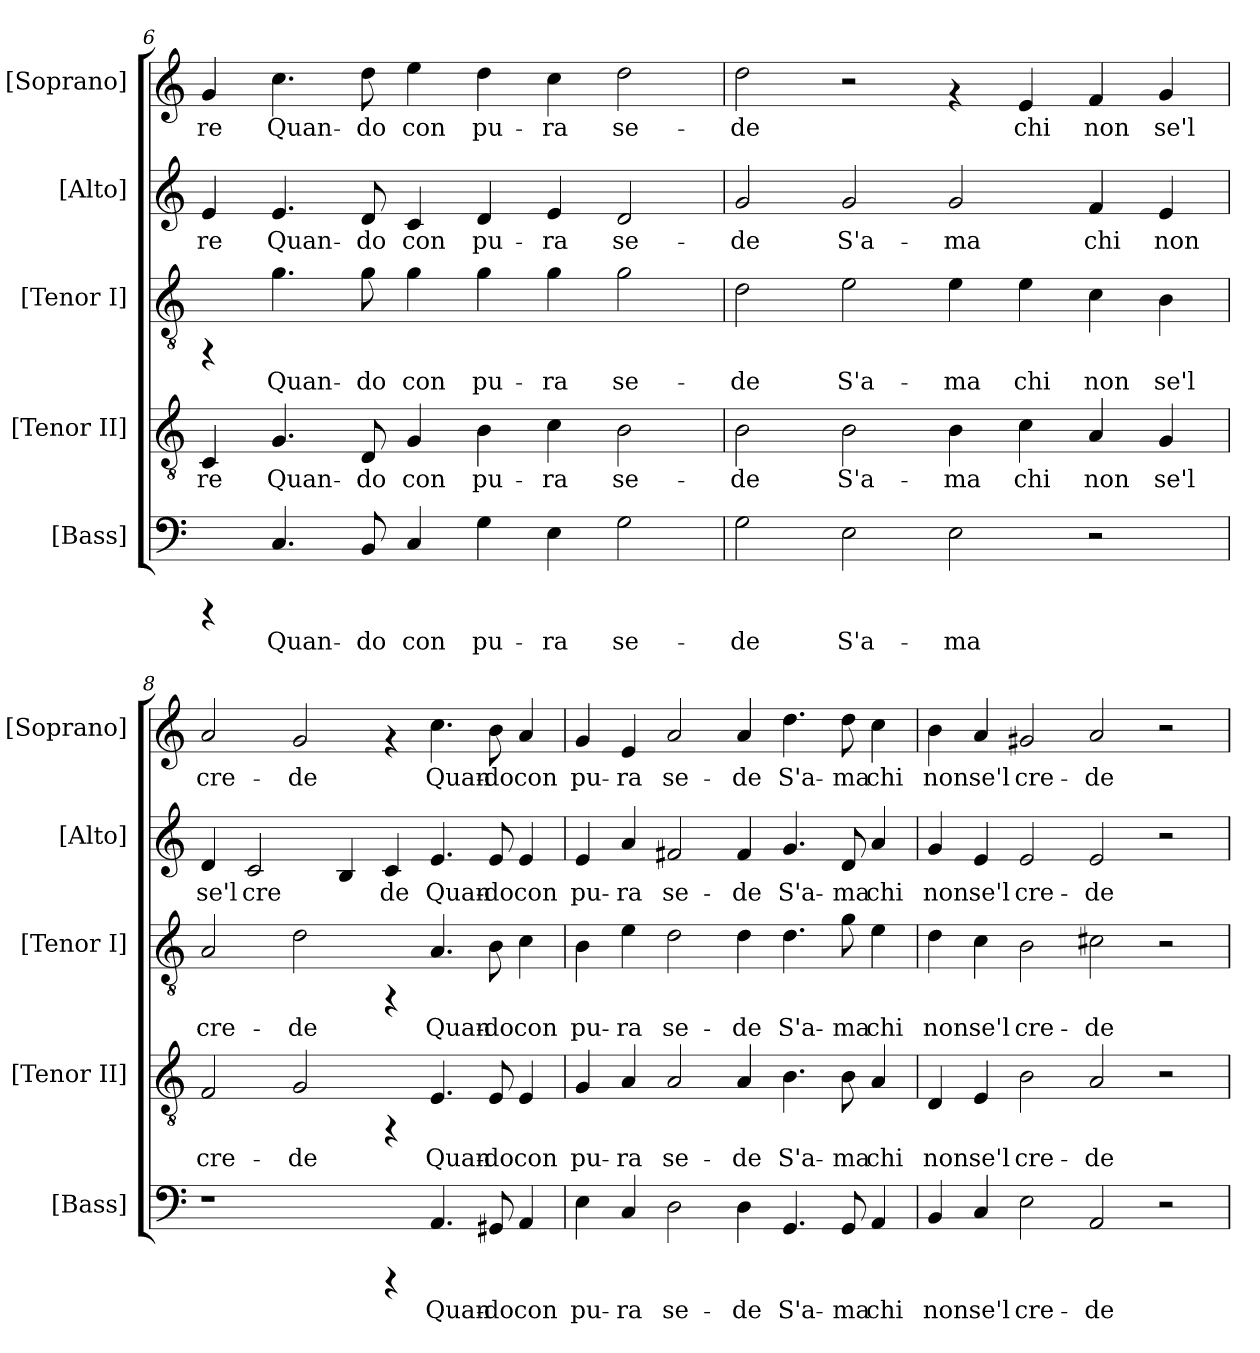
**kern	**text	**kern	**text	**kern	**text	**kern	**text	**kern	**text
*part5	*part5	*part4	*part4	*part3	*part3	*part2	*part2	*part1	*part1
*staff5	*staff5	*staff4	*staff4	*staff3	*staff3	*staff2	*staff2	*staff1	*staff1
*I"[Bass]	*	*I"[Tenor II]	*	*I"[Tenor I]	*	*I"[Alto]	*	*I"[Soprano]	*
*I'[Bass]	*	*I'[Tenor II]	*	*I'[Tenor I]	*	*I'[Alto]	*	*I'[Soprano]	*
*clefF4	*	*clefGv2	*	*clefGv2	*	*clefG2	*	*clefG2	*
*k[]	*	*k[]	*	*k[]	*	*k[]	*	*k[]	*
*C:	*	*C:	*	*C:	*	*C:	*	*C:	*
=6	=6	=6	=6	=6	=6	=6	=6	=6	=6
!	!	!	!LO:LY:b:rj	!	!	!	!LO:LY:b:rj	!	!LO:LY:b:rj
4rCCC	.	4C/	-re	4rFF	.	4e/	-re	4g/	-re
!	!LO:LY:b:rj	!	!LO:LY:b:rj	!	!LO:LY:b:rj	!	!LO:LY:b:rj	!	!LO:LY:b:rj
4.C/	Quan-	4.G/	Quan-	4.g\	Quan-	4.e/	Quan-	4.cc\	Quan-
!	!LO:LY:b:rj	!	!LO:LY:b:rj	!	!LO:LY:b:rj	!	!LO:LY:b:rj	!	!LO:LY:b:rj
8BB/	-do	8D/	-do	8g\	-do	8d/	-do	8dd\	-do
!	!LO:LY:b:rj	!	!LO:LY:b:rj	!	!LO:LY:b:rj	!	!LO:LY:b:rj	!	!LO:LY:b:rj
4C/	con	4G/	con	4g\	con	4c/	con	4ee\	con
!	!LO:LY:b:rj	!	!LO:LY:b:rj	!	!LO:LY:b:rj	!	!LO:LY:b:rj	!	!LO:LY:b:rj
4G\	pu-	4B\	pu-	4g\	pu-	4d/	pu-	4dd\	pu-
!	!LO:LY:b:rj	!	!LO:LY:b:rj	!	!LO:LY:b:rj	!	!LO:LY:b:rj	!	!LO:LY:b:rj
4E\	-ra	4c\	-ra	4g\	-ra	4e/	-ra	4cc\	-ra
!	!LO:LY:b:rj	!	!LO:LY:b:rj	!	!LO:LY:b:rj	!	!LO:LY:b:rj	!	!LO:LY:b:rj
2G\	se-	2B\	se-	2g\	se-	2d/	se-	2dd\	se-
!!LO:PB:g=z
=7	=7	=7	=7	=7	=7	=7	=7	=7	=7
!	!LO:LY:b:rj	!	!LO:LY:b:rj	!	!LO:LY:b:rj	!	!LO:LY:b:rj	!	!LO:LY:b:rj
2G\	-de	2B\	-de	2d\	-de	2g/	-de	2dd\	-de
!	!LO:LY:b:rj	!	!LO:LY:b:rj	!	!LO:LY:b:rj	!	!LO:LY:b:rj	!	!
2E\	S'a-	2B\	S'a-	2e\	S'a-	2g/	S'a-	2r	.
!	!LO:LY:b:rj	!	!LO:LY:b:rj	!	!LO:LY:b:rj	!	!LO:LY:b:rj	!	!
2E\	-ma	4B\	-ma	4e\	-ma	2g/	-ma	4rf	.
!	!	!	!LO:LY:b:rj	!	!LO:LY:b:rj	!	!	!	!LO:LY:b:rj
.	.	4c\	chi	4e\	chi	.	.	4e/	chi
!	!	!	!LO:LY:b:rj	!	!LO:LY:b:rj	!	!LO:LY:b:rj	!	!LO:LY:b:rj
2r	.	4A/	non	4c\	non	4f/	chi	4f/	non
!	!	!	!LO:LY:b:rj	!	!LO:LY:b:rj	!	!LO:LY:b:rj	!	!LO:LY:b:rj
.	.	4G/	se'l	4B\	se'l	4e/	non	4g/	se'l
=8	=8	=8	=8	=8	=8	=8	=8	=8	=8
!	!	!	!LO:LY:b:rj	!	!LO:LY:b:rj	!	!LO:LY:b:rj	!	!LO:LY:b:rj
1r	.	2F/	cre-	2A/	cre-	4d/	se'l	2a/	cre-
!	!	!	!	!	!	!	!LO:LY:b:rj	!	!
.	.	.	.	.	.	2c/	cre-	.	.
!	!	!	!LO:LY:b:rj	!	!LO:LY:b:rj	!	!	!	!LO:LY:b:rj
.	.	2G/	-de	2d\	-de	.	.	2g/	-de
!	!	!	!	!	!	!	!LO:LY:b:rj	!	!
.	.	.	.	.	.	4B/	--	.	.
!	!	!	!	!	!	!	!LO:LY:b:rj	!	!
4rCCC	.	4rFF	.	4rFF	.	4c/	-de	4rf	.
!	!LO:LY:b:rj	!	!LO:LY:b:rj	!	!LO:LY:b:rj	!	!LO:LY:b:rj	!	!LO:LY:b:rj
4.AA/	Quan-	4.E/	Quan-	4.A/	Quan-	4.e/	Quan-	4.cc\	Quan-
!	!LO:LY:b:rj	!	!LO:LY:b:rj	!	!LO:LY:b:rj	!	!LO:LY:b:rj	!	!LO:LY:b:rj
8GG#X/	-do	8E/	-do	8B\	-do	8e/	-do	8b\	-do
!	!LO:LY:b:rj	!	!LO:LY:b:rj	!	!LO:LY:b:rj	!	!LO:LY:b:rj	!	!LO:LY:b:rj
4AA/	con	4E/	con	4c\	con	4e/	con	4a/	con
=9	=9	=9	=9	=9	=9	=9	=9	=9	=9
!	!LO:LY:b:rj	!	!LO:LY:b:rj	!	!LO:LY:b:rj	!	!LO:LY:b:rj	!	!LO:LY:b:rj
4E\	pu-	4G/	pu-	4B\	pu-	4e/	pu-	4g/	pu-
!	!LO:LY:b:rj	!	!LO:LY:b:rj	!	!LO:LY:b:rj	!	!LO:LY:b:rj	!	!LO:LY:b:rj
4C/	-ra	4A/	-ra	4e\	-ra	4a/	-ra	4e/	-ra
!	!LO:LY:b:rj	!	!LO:LY:b:rj	!	!LO:LY:b:rj	!	!LO:LY:b:rj	!	!LO:LY:b:rj
2D\	se-	2A/	se-	2d\	se-	2f#X/	se-	2a/	se-
!	!LO:LY:b:rj	!	!LO:LY:b:rj	!	!LO:LY:b:rj	!	!LO:LY:b:rj	!	!LO:LY:b:rj
4D\	-de	4A/	-de	4d\	-de	4f#/	-de	4a/	-de
!	!LO:LY:b:rj	!	!LO:LY:b:rj	!	!LO:LY:b:rj	!	!LO:LY:b:rj	!	!LO:LY:b:rj
4.GG/	S'a-	4.B\	S'a-	4.d\	S'a-	4.g/	S'a-	4.dd\	S'a-
!	!LO:LY:b:rj	!	!LO:LY:b:rj	!	!LO:LY:b:rj	!	!LO:LY:b:rj	!	!LO:LY:b:rj
8GG/	-ma	8B\	-ma	8g\	-ma	8d/	-ma	8dd\	-ma
!	!LO:LY:b:rj	!	!LO:LY:b:rj	!	!LO:LY:b:rj	!	!LO:LY:b:rj	!	!LO:LY:b:rj
4AA/	chi	4A/	chi	4e\	chi	4a/	chi	4cc\	chi
!!LO:PB:g=z
=10	=10	=10	=10	=10	=10	=10	=10	=10	=10
!	!LO:LY:b:rj	!	!LO:LY:b:rj	!	!LO:LY:b:rj	!	!LO:LY:b:rj	!	!LO:LY:b:rj
4BB/	non	4D/	non	4d\	non	4g/	non	4b\	non
!	!LO:LY:b:rj	!	!LO:LY:b:rj	!	!LO:LY:b:rj	!	!LO:LY:b:rj	!	!LO:LY:b:rj
4C/	se'l	4E/	se'l	4c\	se'l	4e/	se'l	4a/	se'l
!	!LO:LY:b:rj	!	!LO:LY:b:rj	!	!LO:LY:b:rj	!	!LO:LY:b:rj	!	!LO:LY:b:rj
2E\	cre-	2B\	cre-	2B\	cre-	2e/	cre-	2g#X/	cre-
!	!LO:LY:b:rj	!	!LO:LY:b:rj	!	!LO:LY:b:rj	!	!LO:LY:b:rj	!	!LO:LY:b:rj
2AA/	-de	2A/	-de	2c#X\	-de	2e/	-de	2a/	-de
2r	.	2r	.	2r	.	2r	.	2r	.
=	=	=	=	=	=	=	=	=	=
*-	*-	*-	*-	*-	*-	*-	*-	*-	*-
